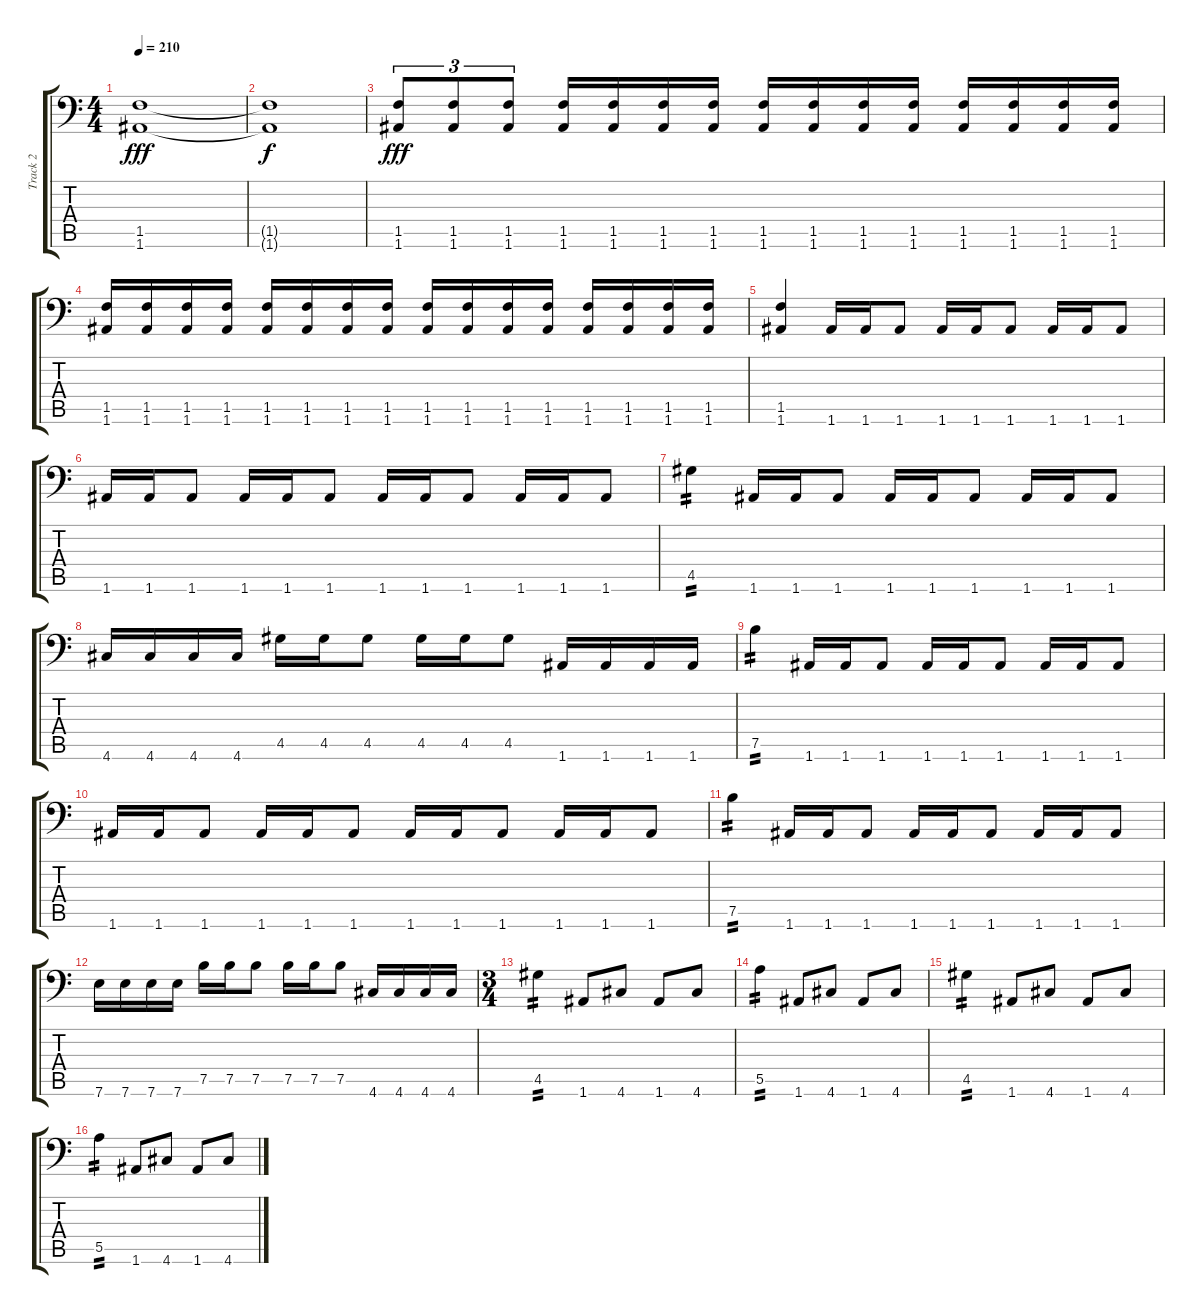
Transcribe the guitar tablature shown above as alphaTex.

\track ("Track 2" "Track 2") {instrument overdrivenguitar}
\staff {score tabs}
\tuning (B3 Gb3 D3 A2 E2 A1) {hide}
\ts (4 4)
\tempo 210
\clef f4
\ks c
(1.5 1.6).1{dy fff instrument overdrivenguitar} |
(1.5{t} 1.6{t}).1{dy f} |
(1.5 1.6).8{tu (3 2) dy fff} (1.5 1.6).8{tu (3 2)} (1.5 1.6).8{tu (3 2)} (1.5 1.6).16 (1.5 1.6).16 (1.5 1.6).16 (1.5 1.6).16 (1.5 1.6).16 (1.5 1.6).16 (1.5 1.6).16 (1.5 1.6).16 (1.5 1.6).16 (1.5 1.6).16 (1.5 1.6).16 (1.5 1.6).16 |
(1.5 1.6).16 (1.5 1.6).16 (1.5 1.6).16 (1.5 1.6).16 (1.5 1.6).16 (1.5 1.6).16 (1.5 1.6).16 (1.5 1.6).16 (1.5 1.6).16 (1.5 1.6).16 (1.5 1.6).16 (1.5 1.6).16 (1.5 1.6).16 (1.5 1.6).16 (1.5 1.6).16 (1.5 1.6).16 |
(1.5 1.6).4 1.6.16 1.6.16 1.6.8 1.6.16 1.6.16 1.6.8 1.6.16 1.6.16 1.6.8 |
1.6.16 1.6.16 1.6.8 1.6.16 1.6.16 1.6.8 1.6.16 1.6.16 1.6.8 1.6.16 1.6.16 1.6.8 |
4.5.4{tp 2} 1.6.16 1.6.16 1.6.8 1.6.16 1.6.16 1.6.8 1.6.16 1.6.16 1.6.8 |
4.6.16 4.6.16 4.6.16 4.6.16 4.5.16 4.5.16 4.5.8 4.5.16 4.5.16 4.5.8 1.6.16 1.6.16 1.6.16 1.6.16 |
7.5.4{tp 2} 1.6.16 1.6.16 1.6.8 1.6.16 1.6.16 1.6.8 1.6.16 1.6.16 1.6.8 |
1.6.16 1.6.16 1.6.8 1.6.16 1.6.16 1.6.8 1.6.16 1.6.16 1.6.8 1.6.16 1.6.16 1.6.8 |
7.5.4{tp 2} 1.6.16 1.6.16 1.6.8 1.6.16 1.6.16 1.6.8 1.6.16 1.6.16 1.6.8 |
7.6.16 7.6.16 7.6.16 7.6.16 7.5.16 7.5.16 7.5.8 7.5.16 7.5.16 7.5.8 4.6.16 4.6.16 4.6.16 4.6.16 |
\ts (3 4)
4.5.4{tp 2} 1.6.8 4.6.8 1.6.8 4.6.8 |
5.5.4{tp 2} 1.6.8 4.6.8 1.6.8 4.6.8 |
4.5.4{tp 2} 1.6.8 4.6.8 1.6.8 4.6.8 |
5.5.4{tp 2} 1.6.8 4.6.8 1.6.8 4.6.8
